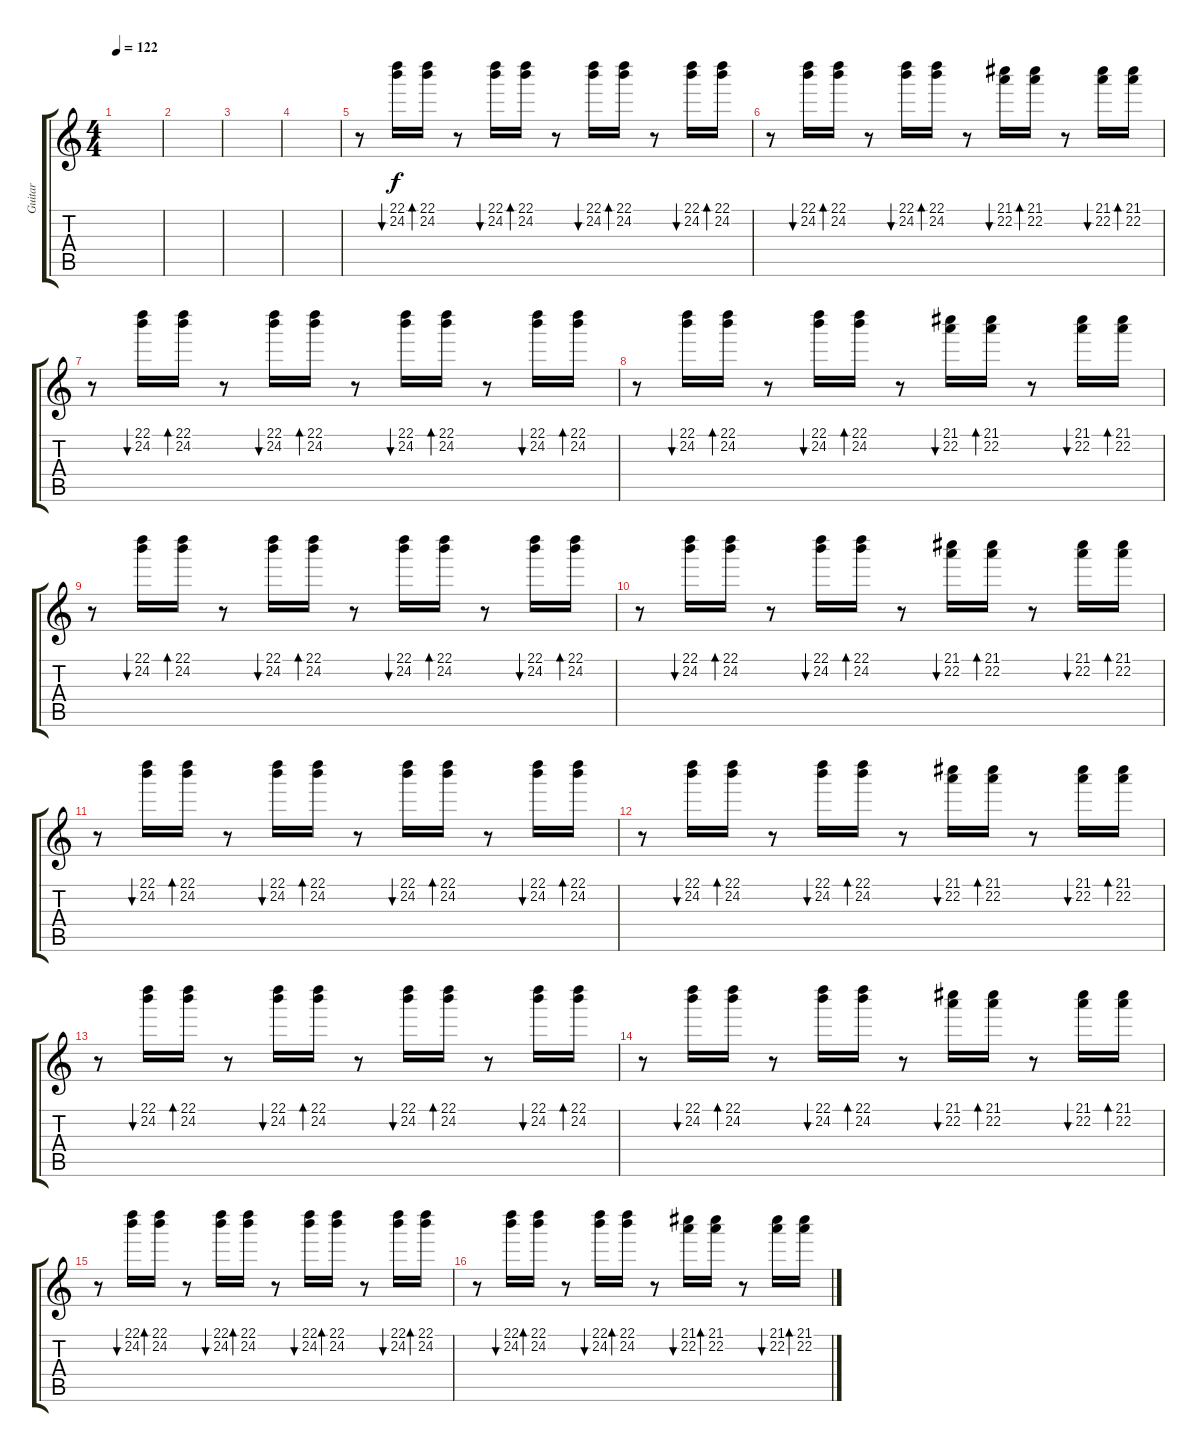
\track ("Guitar" "Guitar") {instrument electricguitarclean}
\staff {score tabs}
\tuning (E4 B3 G3 D3 A2 E2) {hide}
\ts (4 4)
\tempo 122
\clef g2
\ks c
|
|
|
|
r.8{volume 1} (22.1 24.2).16{bu 120} (22.1 24.2).16{bd 120} r.8 (22.1 24.2).16{bu 120} (22.1 24.2).16{bd 120} r.8 (22.1 24.2).16{bu 120} (22.1 24.2).16{bd 120} r.8 (22.1 24.2).16{bu 120} (22.1 24.2).16{bd 120} |
r.8 (22.1 24.2).16{bu 120} (22.1 24.2).16{bd 120} r.8 (22.1 24.2).16{bu 120} (22.1 24.2).16{bd 120} r.8 (21.1 22.2).16{bu 120} (21.1 22.2).16{bd 120} r.8 (21.1 22.2).16{bu 120} (21.1 22.2).16{bd 120} |
r.8 (22.1 24.2).16{bu 120} (22.1 24.2).16{bd 120} r.8 (22.1 24.2).16{bu 120} (22.1 24.2).16{bd 120} r.8 (22.1 24.2).16{bu 120} (22.1 24.2).16{bd 120} r.8 (22.1 24.2).16{bu 120} (22.1 24.2).16{bd 120} |
r.8 (22.1 24.2).16{bu 120} (22.1 24.2).16{bd 120} r.8 (22.1 24.2).16{bu 120} (22.1 24.2).16{bd 120} r.8 (21.1 22.2).16{bu 120} (21.1 22.2).16{bd 120} r.8 (21.1 22.2).16{bu 120} (21.1 22.2).16{bd 120} |
r.8{volume 2} (22.1 24.2).16{bu 120} (22.1 24.2).16{bd 120} r.8 (22.1 24.2).16{bu 120} (22.1 24.2).16{bd 120} r.8 (22.1 24.2).16{bu 120} (22.1 24.2).16{bd 120} r.8 (22.1 24.2).16{bu 120} (22.1 24.2).16{bd 120} |
r.8 (22.1 24.2).16{bu 120} (22.1 24.2).16{bd 120} r.8 (22.1 24.2).16{bu 120} (22.1 24.2).16{bd 120} r.8 (21.1 22.2).16{bu 120} (21.1 22.2).16{bd 120} r.8 (21.1 22.2).16{bu 120} (21.1 22.2).16{bd 120} |
r.8 (22.1 24.2).16{bu 120} (22.1 24.2).16{bd 120} r.8 (22.1 24.2).16{bu 120} (22.1 24.2).16{bd 120} r.8 (22.1 24.2).16{bu 120} (22.1 24.2).16{bd 120} r.8 (22.1 24.2).16{bu 120} (22.1 24.2).16{bd 120} |
r.8 (22.1 24.2).16{bu 120} (22.1 24.2).16{bd 120} r.8 (22.1 24.2).16{bu 120} (22.1 24.2).16{bd 120} r.8 (21.1 22.2).16{bu 120} (21.1 22.2).16{bd 120} r.8 (21.1 22.2).16{bu 120} (21.1 22.2).16{bd 120} |
r.8 (22.1 24.2).16{bu 120} (22.1 24.2).16{bd 120} r.8 (22.1 24.2).16{bu 120} (22.1 24.2).16{bd 120} r.8 (22.1 24.2).16{bu 120} (22.1 24.2).16{bd 120} r.8 (22.1 24.2).16{bu 120} (22.1 24.2).16{bd 120} |
r.8 (22.1 24.2).16{bu 120} (22.1 24.2).16{bd 120} r.8 (22.1 24.2).16{bu 120} (22.1 24.2).16{bd 120} r.8 (21.1 22.2).16{bu 120} (21.1 22.2).16{bd 120} r.8 (21.1 22.2).16{bu 120} (21.1 22.2).16{bd 120} |
r.8 (22.1 24.2).16{bu 120} (22.1 24.2).16{bd 120} r.8 (22.1 24.2).16{bu 120} (22.1 24.2).16{bd 120} r.8 (22.1 24.2).16{bu 120} (22.1 24.2).16{bd 120} r.8 (22.1 24.2).16{bu 120} (22.1 24.2).16{bd 120} |
r.8 (22.1 24.2).16{bu 120} (22.1 24.2).16{bd 120} r.8 (22.1 24.2).16{bu 120} (22.1 24.2).16{bd 120} r.8 (21.1 22.2).16{bu 120} (21.1 22.2).16{bd 120} r.8 (21.1 22.2).16{bu 120} (21.1 22.2).16{bd 120}
